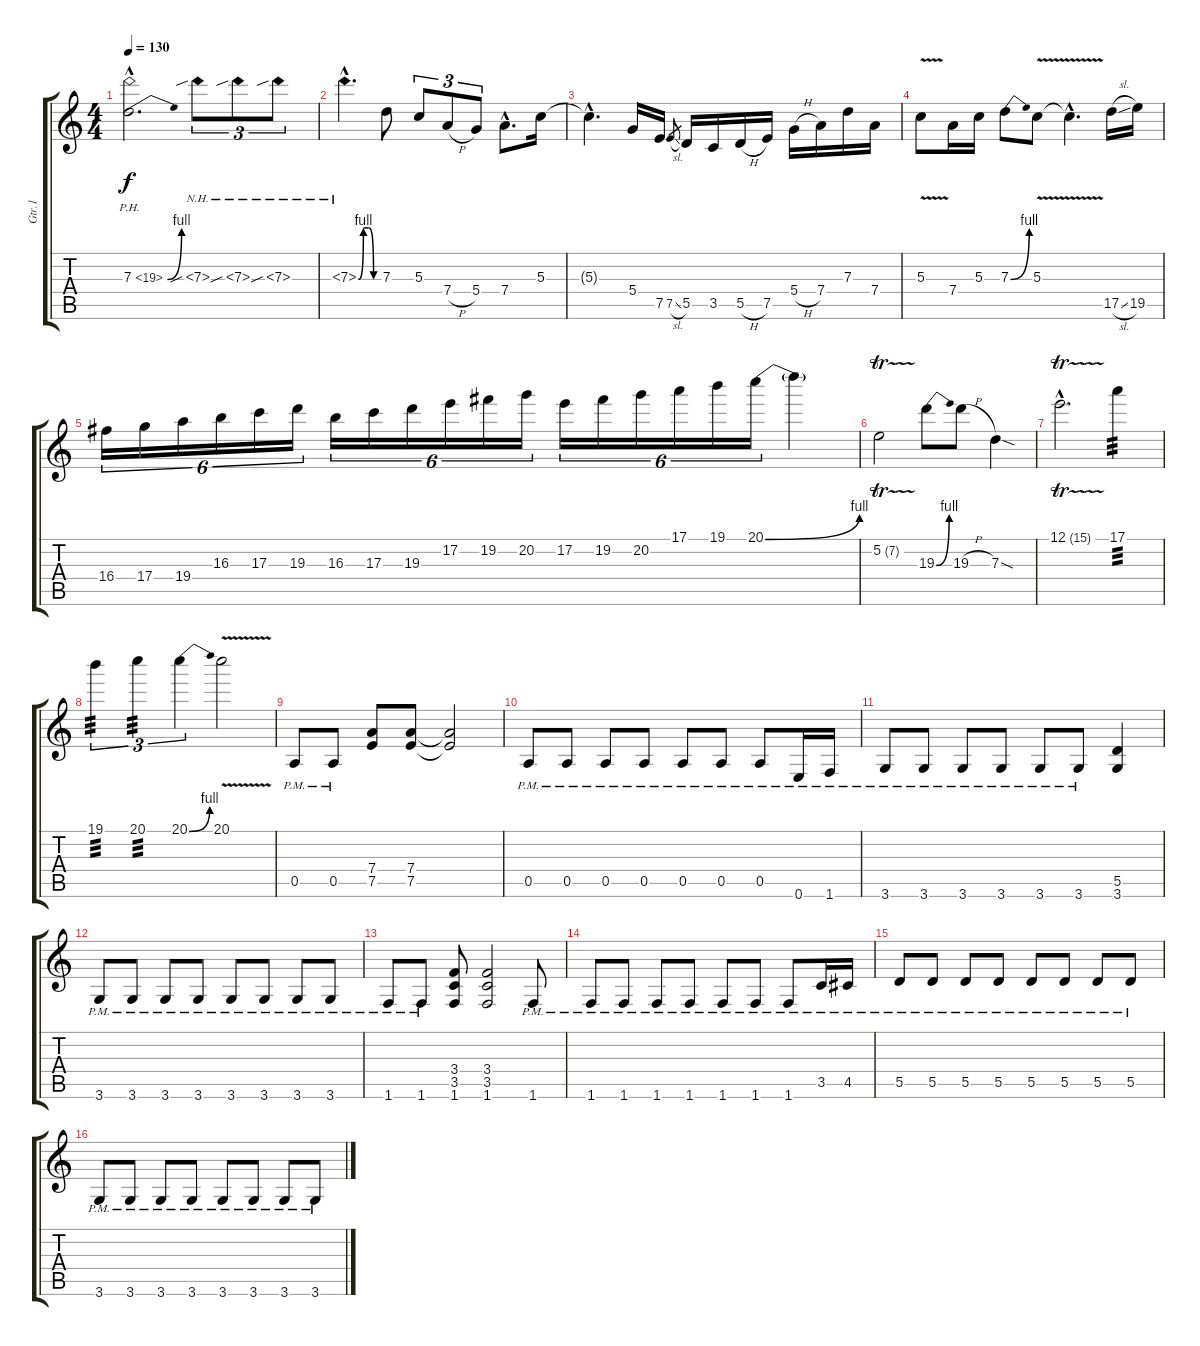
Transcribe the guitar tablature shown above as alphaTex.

\track ("Gtr.1" "Gtr.1") {instrument distortionguitar}
\staff {score tabs}
\tuning (E4 B3 G3 D3 A2 E2) {hide}
\ts (4 4)
\tempo 130
\clef g2
\ks c
7.3{be (bend 0 0 60 4) ph 12 hac}.2{d dy f} 7.3{nh sib}.8{tu (3 2)} 7.3{nh sib}.8{tu (3 2)} 7.3{nh sib}.8{tu (3 2)} |
7.3{be (custom 0 0 15 4 30 4 45 0 60 0) nh hac}.4{d} 7.3.8 5.3.8{tu (3 2)} 7.4{h}.8{tu (3 2)} 5.4.8{tu (3 2)} 7.4{hac}.8{d} 5.3.16 |
5.3{hac t}.4{d} 5.4.16 7.5.16 7.5{sl}.8{gr} 5.5.16 3.5.16 5.5{h}.16 7.5.16 5.4{h}.16 7.4.16 7.3.16 7.4.16 |
5.3{v}.8 7.4.16 5.3.16 7.3{be (bend 0 0 60 4)}.8 5.3{v}.8 5.3{hac t}.4{d} 17.5{sl}.16 19.5.16 |
16.4.16{tu (6 4)} 17.4.16{tu (6 4)} 19.4.16{tu (6 4)} 16.3.16{tu (6 4)} 17.3.16{tu (6 4)} 19.3.16{tu (6 4)} 16.3.16{tu (6 4)} 17.3.16{tu (6 4)} 19.3.16{tu (6 4)} 17.2.16{tu (6 4)} 19.2.16{tu (6 4)} 20.2.16{tu (6 4)} 17.2.16{tu (6 4)} 19.2.16{tu (6 4)} 20.2.16{tu (6 4)} 17.1.16{tu (6 4)} 19.1.16{tu (6 4)} 20.1{be (bend 0 0 60 4)}.16{tu (6 4)} 20.1{t}.4 |
5.2{tr (7 32)}.2 19.3{be (bend 0 0 60 4)}.8 19.3{h}.8 7.3{sod}.4 |
12.1{tr (15 32) hac}.2{d} 17.1.4{tp 3} |
19.1.4{tu (3 2) tp 3} 20.1.4{tu (3 2) tp 3} 20.1{be (bend 0 0 60 4)}.4{tu (3 2)} 20.1{v}.2 |
0.5{pm}.8 0.5{pm}.8 (7.4 7.5).8 (7.4 7.5).8 (7.4{t} 7.5{t}).2 |
0.5{pm}.8 0.5{pm}.8 0.5{pm}.8 0.5{pm}.8 0.5{pm}.8 0.5{pm}.8 0.5{pm}.8 0.6{pm}.16 1.6{pm}.16 |
3.6{pm}.8 3.6{pm}.8 3.6{pm}.8 3.6{pm}.8 3.6{pm}.8 3.6{pm}.8 (5.5 3.6).4 |
3.6{pm}.8 3.6{pm}.8 3.6{pm}.8 3.6{pm}.8 3.6{pm}.8 3.6{pm}.8 3.6{pm}.8 3.6{pm}.8 |
1.6{pm}.8 1.6{pm}.8 (3.4 3.5 1.6).8 (3.4 3.5 1.6).2 1.6{pm}.8 |
1.6{pm}.8 1.6{pm}.8 1.6{pm}.8 1.6{pm}.8 1.6{pm}.8 1.6{pm}.8 1.6{pm}.8 3.5{pm}.16 4.5{pm}.16 |
5.5{pm}.8 5.5{pm}.8 5.5{pm}.8 5.5{pm}.8 5.5{pm}.8 5.5{pm}.8 5.5{pm}.8 5.5{pm}.8 |
3.6{pm}.8 3.6{pm}.8 3.6{pm}.8 3.6{pm}.8 3.6{pm}.8 3.6{pm}.8 3.6{pm}.8 3.6{pm}.8
